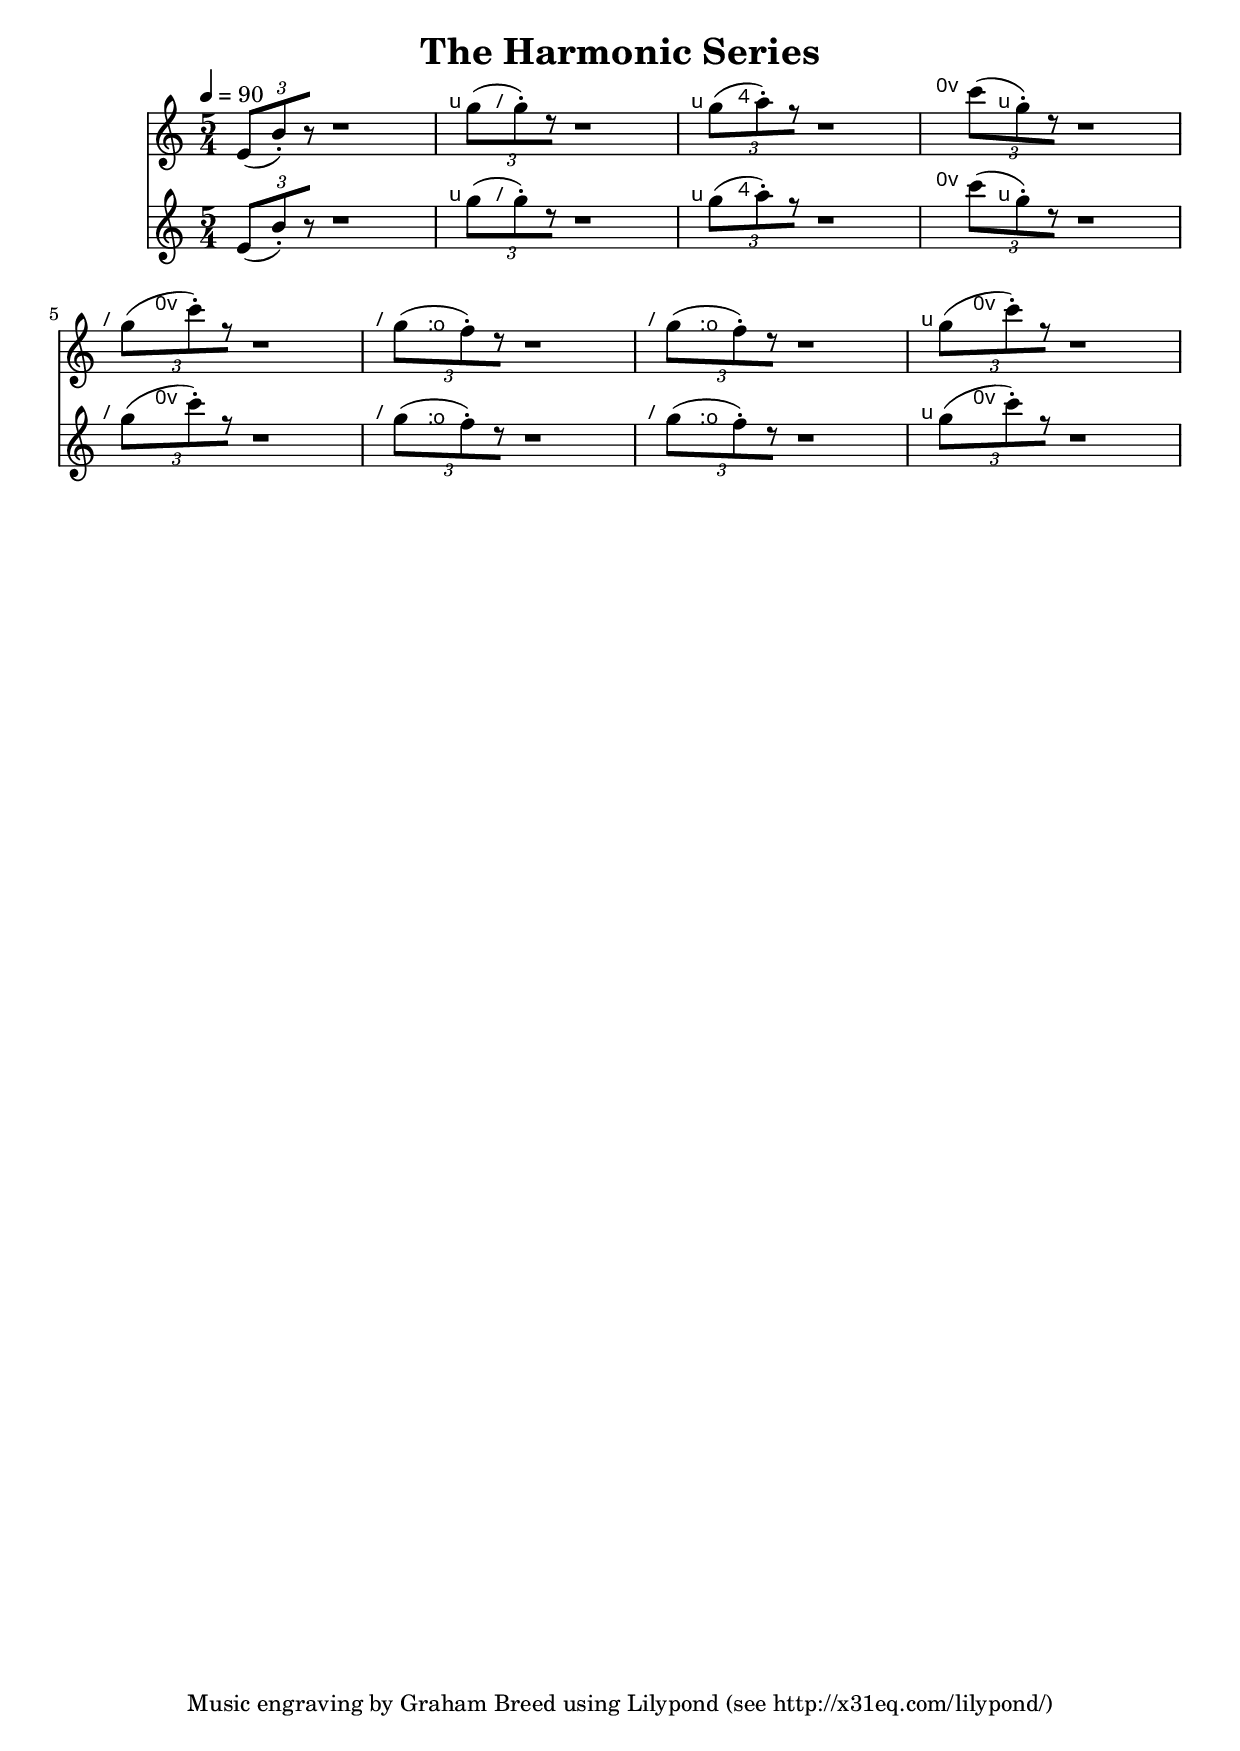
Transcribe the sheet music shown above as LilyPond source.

\version "2.16.0"
% Helmholtz-Ellis style notations, with a distinct accidental for each prime.
% For now, Extended Helmholtz-Ellis Just Intonation Pitch Notation.
% Requires the HE font to be installed.  See www.plainsound.org

% First column: code of character of lowering accidental
%               or 's for special case
% Second column: code of character of raising accidental
% Remaining columns: mapping from JI to the raising interval
#(define ehejimap '(
    (  s   d 7 11 16 20 24 26 29 30 31 34 35 36 37 38 38 40 41 41) ; limmas
    (  s   c 5  8 12 14 17 19 20 21 23 24 25 26 27 27 28 29 29 30) ; apotomes
    (  s   s 0  0 -1  0  0  0  1  0  0  1  0  0  0  0  0 -1  0 -1)
    ( 60  62 0  0  0 -1  0  0  0  0  0  0  0  0  0  0  0  0  0  0)
    ( 53  52 0  0  0  0  1  0  0  0  0  0 -1  1  0  0  0  0  0  0)
    ( 48  57 0  0  0  0  0 -1  0  0  0  0  0  0  0  0  0  0  0  0)
    ( 58  59 0  0  0  0  0  0 -1  0  0  0  0  0  0  0  0  0  0  0)
    ( 92  47 0  0  0  0  0  0  0  1  0  0  0  0  0  0  0  0  0  0)
    ( 54  51 0  0  0  0  0  0  0  0  1  0  0  0  0  0  0  0  0  0)
    ( 55  50 0  0  0  0  0  0  0  0  0  1  0  0  0  0  0  0  0  0)
    ( 45  43 0  0  0  0  0  0  0  0  0  0 -1  0  0  0  0  0  0  0)
    (178 179 0  0  0  0  0  0  0  0  0  0  0 -1  0  0  0  0  0  0)
    ( 38  33 0  0  0  0  0  0  0  0  0  0  0  0  1  0  0  0  0  0) ; approx
    (255 183 0  0  0  0  0  0  0  0  0  0  0  0  0  1  0  0  0  0)
    (189 191 0  0  0  0  0  0  0  0  0  0  0  0  0  0  1  0  0  0)
    (176 177 0  0  0  0  0  0  0  0  0  0  0  0  0  0  0 -1  0  0)
    (251 248 0  0  0  0  0  0  0  0  0  0  0  0  0  0  0  0  1  0)
    (186 187 0  0  0  0  0  0  0  0  0  0  0  0  0  0  0  0  0  1)
))

% Lilypond-escaped Scheme code for helping with equal temperaments
% and other bloat as deemed convenient

#(define primes '(2 3 5 7 11 13 17 19 23
                  29 31 37 41 43 47 53 59 61))

#(define (ratio->steps et ratio)
    (dotprod et (factorize ratio)))

#(define (ratio->octaves et ratio)
    (/ (ratio->steps et ratio) (car et)))

#(define (ratlist->octaves et ratlist)
         (/ (dotprod et ratlist) (car et)))

%
% Help for factorizing ratios
%

#(define (factorize ratio)
    (map - (factorize-int (numerator ratio))
           (factorize-int (denominator ratio))))

#(define (factorize-int n)
    (map (lambda (prime) (factors-of n prime)) primes))

#(define (factors-of n divisor)
    (if (= (modulo n divisor) 0)
        (+ 1 (factors-of (/ n divisor) divisor))
        0))

#(define (add-octaves n ratlist)
         (cons (+ n (car ratlist)) (cdr ratlist)))

%
% Making and altering Lilypond pitches
%

#(define (entry-for-rounded-alteration
          tuningFactor strings alter)
    (cdr (assoc
            (round (* alter tuningFactor))
            strings)))

#(define (entry-for-known-alteration
          tuning-et notation-et tuningFactor strings alter)
    (let ((ratlist (alteration->ratlist alter tuning-et)))
        (if ratlist (cdr (assoc (dotprod ratlist notation-et)
                                strings))
            ; fall back to rounding
            (begin
                (display "Unable to find ratiolist for ")
                (display alter)
                (newline)
                (entry-for-rounded-alteration tuningFactor strings alter)
                ))))

nominalRatios = #'(1/1 9/8 81/64 4/3 3/2 27/16 243/128)
etNominals = ##(0 2/12 4/12 5/12 7/12 9/12 11/12)
#(define (pythag-nominals ET)
    (list->vector (map
        (lambda (rat) (ratio->octaves ET rat))
        nominalRatios)))
nominalLists = #(list->vector (map factorize nominalRatios))

#(define tonic-pitch (ly:make-pitch -1 0 0))

#(define (tune-pitch ET ratio p)
    (let* ((relative-tuning (- (pitch->octaves p ET)
                               (pitch->octaves tonic-pitch ET)))
           (toniclist (pitch->ratlist tonic-pitch ET))
           (pitchlist (pitch->ratlist p ET))
           (ratlist (factorize ratio))
           (full-shift (- (ratlist->octaves ET ratlist) relative-tuning))
           (octave-correction (round full-shift))
           (oe-shift (- full-shift octave-correction))
           (alteration (ly:pitch-alteration p))
           (alt-list (alteration->ratlist alteration ET))
           (new-alteration (+ (octaves->alteration oe-shift)
                              alteration))
           (new-pitch (ly:make-pitch (ly:pitch-octave p)
                                     (ly:pitch-notename p)
                                     new-alteration))
           )
        (if (and toniclist pitchlist alt-list)
            ; All the reverse-lookups succeeded, so update the cache
            (let* ((relative-list (map - pitchlist toniclist))
                   (full-ratshift (map - ratlist relative-list))
                   (shift-list (add-octaves (- octave-correction)
                                            full-ratshift))
                   (new-alt-list (map - shift-list alt-list))
                   )
                (update-ratlist-cache! new-alteration new-alt-list)
                (shift-notename new-pitch new-alt-list ET)
                )
            new-pitch)))

#(define (shift-notename p alt-list ET)
    (let ((diatonic-shift (adjust-notename alt-list)))
        (if (= diatonic-shift 0)
            p
            (let* ((notename (+ (ly:pitch-notename p) diatonic-shift))
                   (old-octave (ly:pitch-octave p))
                   (old-notename (ly:pitch-notename p))
                   (shifted-notename (+ old-notename diatonic-shift))
                   (octave-shift (floor (/ shifted-notename 7)))
                   (new-notename (modulo shifted-notename 7))
                   (shift-list (add-octaves octave-shift
                                (map - (vector-ref nominalLists new-notename)
                                       (vector-ref nominalLists old-notename))))
                   (new-alt-list (map - alt-list shift-list))
                   (new-alteration (octaves->alteration
                                        (ratlist->octaves ET new-alt-list)))
                   )
                (update-ratlist-cache! new-alteration new-alt-list)
                (ly:make-pitch (+ old-octave octave-shift)
                               new-notename
                               new-alteration))
        )))

#(define (raise-by-ratio ET ratio p)
   (let* ((reg (ly:pitch-octave p))
          (degree (ly:pitch-notename p))
          (alteration (ly:pitch-alteration p))
          (altlist (alteration->ratlist alteration ET))
          (new-alt (+ alteration
                      (octaves->alteration (ratio->octaves ET ratio))))
          (new-pitch (ly:make-pitch reg degree new-alt))
         )
    (if altlist
        (let ((new-altlist (map + altlist (factorize ratio))))
            (update-ratlist-cache! new-alt new-altlist)
            (shift-notename new-pitch new-altlist ET)
            )
        new-pitch)))

#(define (pitch->octaves p ET)
    (let ((octave (ly:pitch-octave p))
          (degree (ly:pitch-notename p))
          (alter (ly:pitch-alteration p)))
        (+ octave
           (vector-ref tunedNominals degree)
           (alteration->octaves alter))))

#(define (pitch->ratlist p ET)
    (let* ((octave (ly:pitch-octave p))
           (degree (ly:pitch-notename p))
           (alter (ly:pitch-alteration p))
           (altlist (alteration->ratlist alter ET))
           )
        (if altlist
            (map + (add-octaves octave (vector-ref nominalLists degree))
                   altlist)
            #f)))

#(define (pitch12->octaves octave degree alter)
        (+ octave
           (vector-ref etNominals degree)
           (alteration->octaves alter)))

#(define (octaves->alteration oct) (* oct 6))
#(define (alteration->octaves alter) (/ alter 6))

%
% Manage the cache of known ratio lists
%

#(define ratlist-cache #f)

#(define (alteration->ratlist alteration ET)
    (begin (if (not ratlist-cache) (init-ratlist-cache ET))
        (let ((lookup (assoc alteration ratlist-cache)))
            (if lookup (cdr lookup) #f))))

#(define (init-ratlist-cache ET)
    (set! ratlist-cache
        (let ((apotome (factorize 2187/2048)))
            (map (lambda (multiple)
                (let ((ratlist (map (lambda (x) (* multiple x)) apotome)))
                (cons (octaves->alteration
                        (ratlist->octaves ET ratlist))
                      ratlist)))
                '(0 1 -1 2 -2)))))

#(define (update-ratlist-cache! alteration ratlist)
    (if (not (assoc alteration ratlist-cache))
        (set! ratlist-cache
            (cons (cons alteration ratlist) ratlist-cache))))

%
% Help for finding ET mappings
%

% Generalized patent val
#(define (prime-et n)
    (map (lambda (p) (nint (* n (/ (log p)
                                   (log 2)))))
         primes))

#(define (dotprod a b)
    (apply + (map * a b)))

#(define (nint x) (inexact->exact (round x)))

tuning = #184858
tunegrid = #(prime-et tuning)
tunedNominals = #(pythag-nominals tunegrid)
% Utilities to re-tune regular tunings.

% Use these functions to choose a different regular
% tuning, with fifths taken from some equal temperament,
% and accidentals scaled accordingly.

% Only equal temperaments are supported because Lilypond uses
% rational numbers to denote pitch alterations.
% If you don't want an equal temperament you can probably
% find one anyway that's close enough to what you want.

% to use, add
%
%     tuning = #31
%     \include "regular.ly"
%
% somewhere near the top of the file.  (After any language setting.)

% Resets Lilypond's "default scale" containing the pitch of each
% unaltered note (the C major scale).
#(define (retune-nominals ET)
    (ly:set-default-scale (ly:make-scale (list->vector
        (map (lambda (fifths octaves) (* 6
                  (+ (* fifths (best-fifth ET)) octaves)))
           '(0 2 4 -1 1 3 5) '(0 -1 -2 1 0 -1 -2))))))

% Finds the best size of fifth in the equal temperament with
% the given number of fifths to the octave.
% Note: the effective equal temperament may end up larger.
% For example, ask for 12 and "quartertones" will give you 24.
% If ET is a ratio, assume it describes the fifth, and return it.
#(define (best-fifth ET)
    (if (integer? ET)
        (/ (inexact->exact (round (* ET 0.5849625007))) ET)
        ET))

% Takes the association of pitch names and returns a
% new copy where each alteration has the correct value
% relative to fifths in the given equal temperament.
#(define (retuned-pitchnames pitchnames ET)
    (map (lambda (pitchname)
             (let ((pitch (cdr pitchname)))
                 (cons (car pitchname)
                     (ly:make-pitch
                         (ly:pitch-octave pitch)
                         (ly:pitch-notename pitch)
                         (scale-alteration (ly:pitch-alteration pitch) ET)))))
         pitchnames))

% Takes a list mapping alterations to glyphs
% and re-tunes the alterations according to the size of fifth
% in the given equal temperament.
#(define (retune-glyphs glyphs ET)
    (map (lambda (glyph) (cons (scale-alteration (car glyph) ET) (cdr glyph)))
         glyphs))

% Converts an alteration from the initial alteration size
% (that would give 12-equal) to the given equal temperament.
#(define (scale-alteration alteration ET)
    (* 12 alteration (- (* 7 (best-fifth ET)) 4)))

% Scale an explicit scale
#(define (scale-scale keysig ET)
    (map (lambda (note) (cons (car note) (scale-alteration (cdr note) ET)))
        keysig))

% Retune the standard scales (major/ionian has no alterations)
minor = #(scale-scale minor tuning)
locrian = #(scale-scale locrian tuning)
aeolian = #(scale-scale aeolian tuning)
mixolydian = #(scale-scale mixolydian tuning)
lydian = #(scale-scale lydian tuning)
phrygian = #(scale-scale phrygian tuning)
dorian = #(scale-scale dorian tuning)

% Set the innards
newglyphs = #(begin
    (retune-nominals tuning)
    (ly:parser-set-note-names parser (retuned-pitchnames pitchnames tuning))
    (retune-glyphs standard-alteration-glyph-name-alist tuning))

% Apply the new glyphs.
\layout {
  \context {
    \Score
    \override Accidental #'glyph-name-alist = \newglyphs
    \override KeySignature #'glyph-name-alist = \newglyphs
    \override AccidentalCautionary #'glyph-name-alist = \newglyphs
    \override TrillPitchAccidental #'glyph-name-alist = \newglyphs
    \override AmbitusAccidental #'glyph-name-alist = \newglyphs
  }
}

% Null function to work with scordablature
retune = #(define-music-function (parser location ET midc m)
    (integer? integer? ly:music?) m)

\include "scheme-music.ly"

#(define (string-for-alteration alter)
    (apply string-append
        (map ly:wide-char->utf-8
             (reverse (chars-for-ratlist ehejimap
                                (alteration->ratlist alter tunegrid))))))

% The corresponding alteration for equal temperament
% (used for calculating cents offsets)
#(define (et-alteration alter)
    (/ (dotprod (cddadr ehejimap)
                (alteration->ratlist alter tunegrid))
       2))

% The amount by which the notename is wrong
#(define (adjust-notename ratlist)
    (dotprod (cddar ehejimap) ratlist))

#(define (chars-for-ratlist mapping ratlist)
    (if (null? mapping)
        '()
        (let* ((lower-glyph (caar mapping))
               (raise-glyph (cadar mapping))
               (steps (dotprod ratlist (cddar mapping)))
               (more (chars-for-ratlist (cdr mapping) ratlist))
               )
            (cond ((eqv? raise-glyph 'd) (diatonic-chars steps more))
                  ((eqv? raise-glyph 'c) (chromatic-chars steps more))
                  ((eqv? raise-glyph 's) (syntonic-chars steps more))
                  (else
                    (cond ((and (> steps 1) (= raise-glyph 62))
                            ; special 7-limit case
                            (cons 46 (rep-cons (- steps 2) 62 more)))
                          ((and (< steps -1) (= lower-glyph 60))
                            ; special 7-limit case
                            (cons 44 (rep-cons (- (- steps) 2) 60 more)))
                          ((< steps 0)
                            (rep-cons (- steps) lower-glyph more))
                          (else
                            (rep-cons steps raise-glyph more))))
                  ))))

#(define (diatonic-chars steps more)
    (if (= steps 0)
        more
        (begin
            (display "Alteration assigned to wrong degree.")
            (newline)
            '()
        )))

#(define (chromatic-chars steps more)
    ; chromatic steps
    ; Only double flats to double sharps supported
    (let* ((symbol (cdr (assoc steps '((0 . 110)
                                       (-1 . 101) (-2 . 69)
                                       (1 . 118) (2 . 86)))))
           ; Now deal with syntonic commas
           (full-symbol (+ symbol (car more)))
           )
        (if (and (not (null? (cdr more))) (= full-symbol 110))
            ; suppress a simple natural
            ; when other symbols apply
            (cdr more)
            (cons full-symbol (cdr more))
        )))

#(define (syntonic-chars steps more)
    ; syntonic comma steps
    ; return an integer to alter the previous accidental for a +/- 3 range
    ; then the other symbols
    (cond
        ((> steps 3)
            ; add another glyph for a +/-6 range
            (cons 3 (cons (vector-ref #(33 34 35) (- steps 4))
                          more)))
        ((< steps -3)
            ; add another glyph for a +/-6 range
            (cons -3 (cons (vector-ref #(38 37 36) (- (- steps) 4))
                           more)))
        (else
            (cons steps more))))

% repeated-cons for building strings of integers
#(define (rep-cons n symbol more)
         (if (= n 0)
             more
             (cons symbol (rep-cons (- n 1) symbol more))))


mixed = {
    \override Staff.Accidental.#'stencil = #ly:text-interface::print
    \override Staff.Accidental.#'text = #(lambda (grob)
        (string-for-alteration
            (ly:grob-property grob 'alteration)))
    \override Staff.Accidental.#'font-name = #"HE"
    \override Staff.Accidental.#'font-size = #-1
    % c.f. lilypond-user 2014-03-06 or
    % http://code.google.com/p/lilypond/issues/detail?id=2811
    \override Staff.Accidental.#'horizontal-skylines = #'()
    \override Staff.Accidental.#'X-extent = #(lambda (grob)
        (let ((acc-str (string-for-alteration
                        (ly:grob-property grob 'alteration))))
                (cons (* -0.3 (string-length acc-str))
                      (* 1.4 (string-length acc-str)))))
    \override Staff.Accidental.#'Y-extent = #'(-1.0 . 1.0)
}

pure = \mixed

%%%% This file is part of LilyPond, the GNU music typesetter.
%%%%
%%%% Copyright (C) 2011--2020 Graham Percival <graham@percival-music.ca>
%%%%
%%%% LilyPond is free software: you can redistribute it and/or modify
%%%% it under the terms of the GNU General Public License as published by
%%%% the Free Software Foundation, either version 3 of the License, or
%%%% (at your option) any later version.
%%%%
%%%% LilyPond is distributed in the hope that it will be useful,
%%%% but WITHOUT ANY WARRANTY; without even the implied warranty of
%%%% MERCHANTABILITY or FITNESS FOR A PARTICULAR PURPOSE.  See the
%%%% GNU General Public License for more details.
%%%%
%%%% You should have received a copy of the GNU General Public License
%%%% along with LilyPond.  If not, see <http://www.gnu.org/licenses/>.
%
%
%
% This file is used for Vivi, the Virtual Violinist:
%   http://percival-music.ca/vivi.html
% but it may be helpful to other researchers, either with the same
% output, or as a basis for other work in extracting music events
% from lilypond.
%
% Output format is tab-separated lines, like this:
%0.00000000	note	57	0.25000000	point-and-click 2 38
%0.00000000	dynamic	f
%0.25000000	note	62	0.25000000	point-and-click 7 38
%0.50000000	note	66	0.12500000	point-and-click 9 38
%0.50000000	script	staccato



\version "2.16.0"

%%%% Helper functions

#(define (filename-from-staffname context)
   "Constructs a filename in the form
@file{@var{original_filename}-@var{staff_instrument_name}.notes} if the
staff has an instrument name.  If the staff has no instrument
name, it uses \"unnamed-staff\" for that part of the filename."
   (let* ((inst-name (ly:context-property context 'instrumentName)))
     (string-concatenate (list
                          (substring (object->string (command-line))
                           ;; filename without .ly part
                           (+ (string-rindex (object->string (command-line)) #\sp) 2)
                           (- (string-length (object->string (command-line))) 5))
                          "-"
                          (if (string? inst-name)
                              inst-name
                            "unnamed-staff")
                          ".notes"))))

#(define (format-moment moment)
   (exact->inexact
    (/ (ly:moment-main-numerator moment)
       (ly:moment-main-denominator moment))))

#(define (moment-grace->string moment)
   "Prints a moment without grace note(s) as a float such as
0.25000.  Grace notes are written with the grace duration as a
separate \"dashed\" number, i.e. 0.25000-0.12500.  This allows any
program using the output of this function to interpret grace notes
however they want (half duration, quarter duration?  before beat,
after beat?  etc.)."
   (if
       (zero? (ly:moment-grace-numerator moment))
       (ly:format "~a" (format-moment moment))
       ;; grace notes have a negative numerator, so no "-" necessary
       (ly:format
         "~a~a"
         (format-moment moment)
         (format-moment
                       (ly:make-moment
                        (ly:moment-grace-numerator moment)
                        (ly:moment-grace-denominator moment))))))

#(define (make-output-string-line context values)
   "Constructs a tab-separated string beginning with the
score time (derived from the context) and then adding all the
values.  The string ends with a newline."
   (let* ((moment (ly:context-current-moment context)))
    (string-append
     (string-join
       (append
         (list (moment-grace->string moment))
         (map
             (lambda (x) (ly:format "~a" x))
             values))
       "\t")
     "\n")))


#(define (print-line context . values)
   "Prints the list of values (plus the score time) to a file, and
optionally outputs to the console as well.  context may be specified
as an engraver for convenience."
   (if (ly:translator? context)
       (set! context (ly:translator-context context)))
   (let* ((p (open-file (filename-from-staffname context) "a")))
     ;; for regtest comparison
    (if (defined? 'EVENT_LISTENER_CONSOLE_OUTPUT)
     (ly:progress
      (make-output-string-line context values)))
    (display
     (make-output-string-line context values)
     p)
    (close p)))


%%% main functions

#(define (format-rest engraver event)
   (print-line engraver
               "rest"
               (ly:duration->string
                (ly:event-property event 'duration))
               (format-moment (ly:duration-length
                               (ly:event-property event 'duration)))))

#(define (format-note engraver event)
   (let* ((origin (ly:input-file-line-char-column
                   (ly:event-property event 'origin)))
          (drum-type (ly:event-property event 'drum-type))
          (pitch (ly:event-property event 'pitch)))
     (print-line engraver
                 (if (ly:pitch? pitch)
                     "note"
                     "type")
                 (if (ly:pitch? pitch)
                     ;; get a MIDI pitch value.
                     (+ 60 (ly:pitch-semitones
                            (ly:event-property event 'pitch))
                           (ly:pitch-alteration
                            (ly:event-property event 'pitch)))
                     drum-type)
                 (ly:duration->string
                  (ly:event-property event 'duration))
                 (format-moment (ly:duration-length
                                 (ly:event-property event 'duration)))
                 ;; point and click info
                 (ly:format "point-and-click ~a ~a"
                            (caddr origin)
                            (cadr origin)))))

#(define (format-tempo engraver event)
   (print-line engraver
               "tempo"
               ; get length of quarter notes, in seconds
               (/ (ly:event-property event 'metronome-count)
                   (format-moment (ly:duration-length (ly:event-property
                                                       event
                                                       'tempo-unit))))))


#(define (format-breathe engraver event)
   (print-line engraver
               "breathe"))

#(define (format-glissando engraver event)
   (print-line engraver
               "gliss"))

#(define (format-tie engraver event)
   (print-line engraver
               "tie"))

#(define (format-articulation engraver event)
   (print-line engraver
               "script"
               (ly:event-property event 'articulation-type)))

#(define (format-text engraver event)
   (print-line engraver
               "text"
               (ly:event-property event 'text)))

#(define (format-slur engraver event)
   (print-line engraver
               "slur"
               (ly:event-property event 'span-direction)))

#(define (format-dynamic engraver event)
   (print-line engraver
               "dynamic"
               (ly:event-property event 'text)))

#(define (format-cresc engraver event)
   (print-line engraver
               "cresc"
               (ly:event-property event 'span-direction)))

#(define (format-decresc engraver event)
   (print-line engraver
               "decresc"
               (ly:event-property event 'span-direction)))

#(define (format-textspan engraver event)
   (let* ((context (ly:translator-context engraver))
          (moment (ly:context-current-moment context))
          (spanner-props (ly:context-grob-definition context 'TextSpanner))
          (details (assoc-get 'bound-details spanner-props))
          (left-props (assoc-get 'left details '()))
          (left-text (assoc-get 'text left-props '())))
     (print-line engraver
                 "set_string"
                 (ly:event-property event 'span-direction)
                 left-text)))


%%%% The actual engraver definition: We just install some listeners so we
%%%% are notified about all notes and rests. We don't create any grobs or
%%%% change any settings.

#(define event-listener-engraver
  (make-engraver
    (listeners
     (tempo-change-event . format-tempo)
     (rest-event . format-rest)
     (note-event . format-note) ;; works for notes and drum notes
     (articulation-event . format-articulation)
     (text-script-event . format-text)
     (slur-event . format-slur)
     (breathing-event . format-breathe)
     (dynamic-event . format-dynamic)
     (crescendo-event . format-cresc)
     (decrescendo-event . format-decresc)
     (text-span-event . format-textspan)
     (glissando-event . format-glissando)
     (tie-event . format-tie))))

\layout {
  \context {
    \Voice
    \consists #event-listener-engraver
  }
  \context {
    \DrumVoice
    \consists #event-listener-engraver
  }
}


\header {
    title = "The Harmonic Series"
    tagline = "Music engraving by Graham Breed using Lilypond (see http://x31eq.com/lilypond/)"
    }
\language "english"

flute_one = { \time 5/4 \tempo 4 = 90 \tonic e
    \clef treble
    \tuplet 3/2 { \tune 2 e'8 ( [ \tune 3 b'-. ) r ] } r1 |
    \tuplet 3/2 { \tune 5 g''8 ( [ \tune 19 g''-. ) r ] } r1 |
    \tuplet 3/2 { \tune 5 g''8 ( [ \tune 11 a''-. ) r ] } r1 |
    \tuplet 3/2 { \tune 13 c'''8 ( [ \tune 5 g''-. ) r ] } r1 |
    \tuplet 3/2 { \tune 19 g''8 ( [ \tune 13 c'''-. ) r ] } r1 |
    \tuplet 3/2 { \tune 19 g''8 ( [ \tune 17 f''-. ) r ] } r1 |
    \tuplet 3/2 { \tune 19 g''8 ( [ \tune 17 f''-. ) r ] } r1 |
    \tuplet 3/2 { \tune 5 g''8 ( [ \tune 13 c'''8-. ) r ] } r1 |
}

flute_two = { \time 5/4 \tempo 4 = 90 \tonic e
    \clef treble
    \tuplet 3/2 { \tune 2 e'8 ( [ \tune 3 b'-. ) r ] } r1 |
    \tuplet 3/2 { \tune 5 g''8 ( [ \tune 19 g''-. ) r ] } r1 |
    \tuplet 3/2 { \tune 5 g''8 ( [ \tune 11 a''-. ) r ] } r1 |
    \tuplet 3/2 { \tune 13 c'''8 ( [ \tune 5 g''-. ) r ] } r1 |
    \tuplet 3/2 { \tune 19 g''8 ( [ \tune 13 c'''-. ) r ] } r1 |
    \tuplet 3/2 { \tune 19 g''8 ( [ \tune 17 f''-. ) r ] } r1 |
    \tuplet 3/2 { \tune 19 g''8 ( [ \tune 17 f''-. ) r ] } r1 |
    \tuplet 3/2 { \tune 5 g''8 ( [ \tune 13 c'''8-. ) r ] } r1 |
}

\score {
    <<
    \new Staff {\mixed \centsUp \flute_one}
    \new Staff {\mixed \centsUp \flute_two}
    >>
    \layout{}
    \midi{}
}
